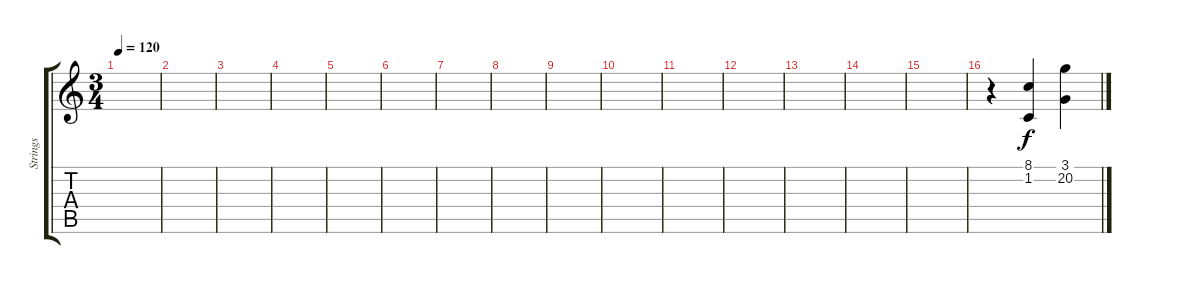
\track ("Strings" "Strings") {instrument stringensemble1}
\staff {score tabs}
\tuning (E4 B3 G3 D3 A2 E2) {hide}
\ts (3 4)
\tempo 120
\clef g2
\ks c
|
|
|
|
|
|
|
|
|
|
|
|
|
|
|
r.4 (8.1 1.2).4{volume 11} (3.1 20.2).4
